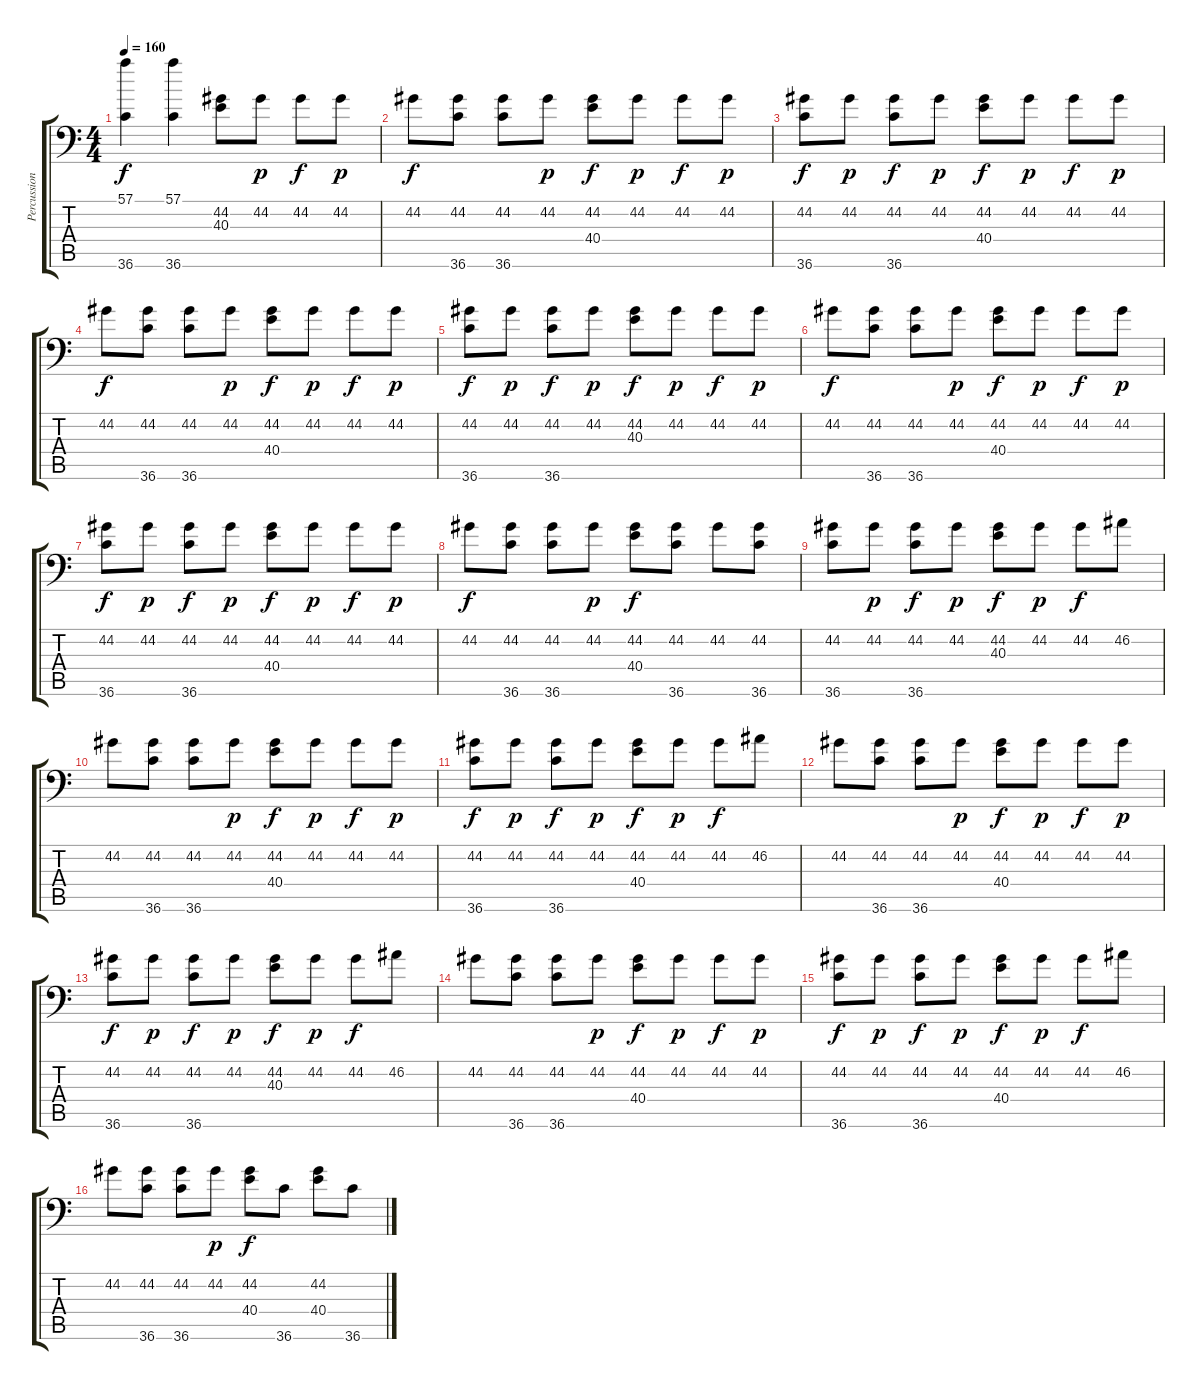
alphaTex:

\track ("Percussion" "Percussion") {instrument acousticgrandpiano}
\staff {score tabs}
\tuning (C-1 C-1 C-1 C-1 C-1 C-1) {hide}
\ts (4 4)
\tempo 160
\clef f4
\ks c
(57.1 36.6).4{dy f} (57.1 36.6).4 (44.2 40.3).8 44.2.8{dy p} 44.2.8{dy f} 44.2.8{dy p} |
44.2.8{dy f} (44.2 36.6).8 (44.2 36.6).8 44.2.8{dy p} (44.2 40.4).8{dy f} 44.2.8{dy p} 44.2.8{dy f} 44.2.8{dy p} |
(44.2 36.6).8{dy f} 44.2.8{dy p} (44.2 36.6).8{dy f} 44.2.8{dy p} (44.2 40.4).8{dy f} 44.2.8{dy p} 44.2.8{dy f} 44.2.8{dy p} |
44.2.8{dy f} (44.2 36.6).8 (44.2 36.6).8 44.2.8{dy p} (44.2 40.4).8{dy f} 44.2.8{dy p} 44.2.8{dy f} 44.2.8{dy p} |
(44.2 36.6).8{dy f} 44.2.8{dy p} (44.2 36.6).8{dy f} 44.2.8{dy p} (44.2 40.3).8{dy f} 44.2.8{dy p} 44.2.8{dy f} 44.2.8{dy p} |
44.2.8{dy f} (44.2 36.6).8 (44.2 36.6).8 44.2.8{dy p} (44.2 40.4).8{dy f} 44.2.8{dy p} 44.2.8{dy f} 44.2.8{dy p} |
(44.2 36.6).8{dy f} 44.2.8{dy p} (44.2 36.6).8{dy f} 44.2.8{dy p} (44.2 40.4).8{dy f} 44.2.8{dy p} 44.2.8{dy f} 44.2.8{dy p} |
44.2.8{dy f} (44.2 36.6).8 (44.2 36.6).8 44.2.8{dy p} (44.2 40.4).8{dy f} (44.2 36.6).8 44.2.8 (44.2 36.6).8 |
(44.2 36.6).8 44.2.8{dy p} (44.2 36.6).8{dy f} 44.2.8{dy p} (44.2 40.3).8{dy f} 44.2.8{dy p} 44.2.8{dy f} 46.2.8 |
44.2.8 (44.2 36.6).8 (44.2 36.6).8 44.2.8{dy p} (44.2 40.4).8{dy f} 44.2.8{dy p} 44.2.8{dy f} 44.2.8{dy p} |
(44.2 36.6).8{dy f} 44.2.8{dy p} (44.2 36.6).8{dy f} 44.2.8{dy p} (44.2 40.4).8{dy f} 44.2.8{dy p} 44.2.8{dy f} 46.2.8 |
44.2.8 (44.2 36.6).8 (44.2 36.6).8 44.2.8{dy p} (44.2 40.4).8{dy f} 44.2.8{dy p} 44.2.8{dy f} 44.2.8{dy p} |
(44.2 36.6).8{dy f} 44.2.8{dy p} (44.2 36.6).8{dy f} 44.2.8{dy p} (44.2 40.3).8{dy f} 44.2.8{dy p} 44.2.8{dy f} 46.2.8 |
44.2.8 (44.2 36.6).8 (44.2 36.6).8 44.2.8{dy p} (44.2 40.4).8{dy f} 44.2.8{dy p} 44.2.8{dy f} 44.2.8{dy p} |
(44.2 36.6).8{dy f} 44.2.8{dy p} (44.2 36.6).8{dy f} 44.2.8{dy p} (44.2 40.4).8{dy f} 44.2.8{dy p} 44.2.8{dy f} 46.2.8 |
44.2.8 (44.2 36.6).8 (44.2 36.6).8 44.2.8{dy p} (44.2 40.4).8{dy f} 36.6.8 (44.2 40.4).8 36.6.8
